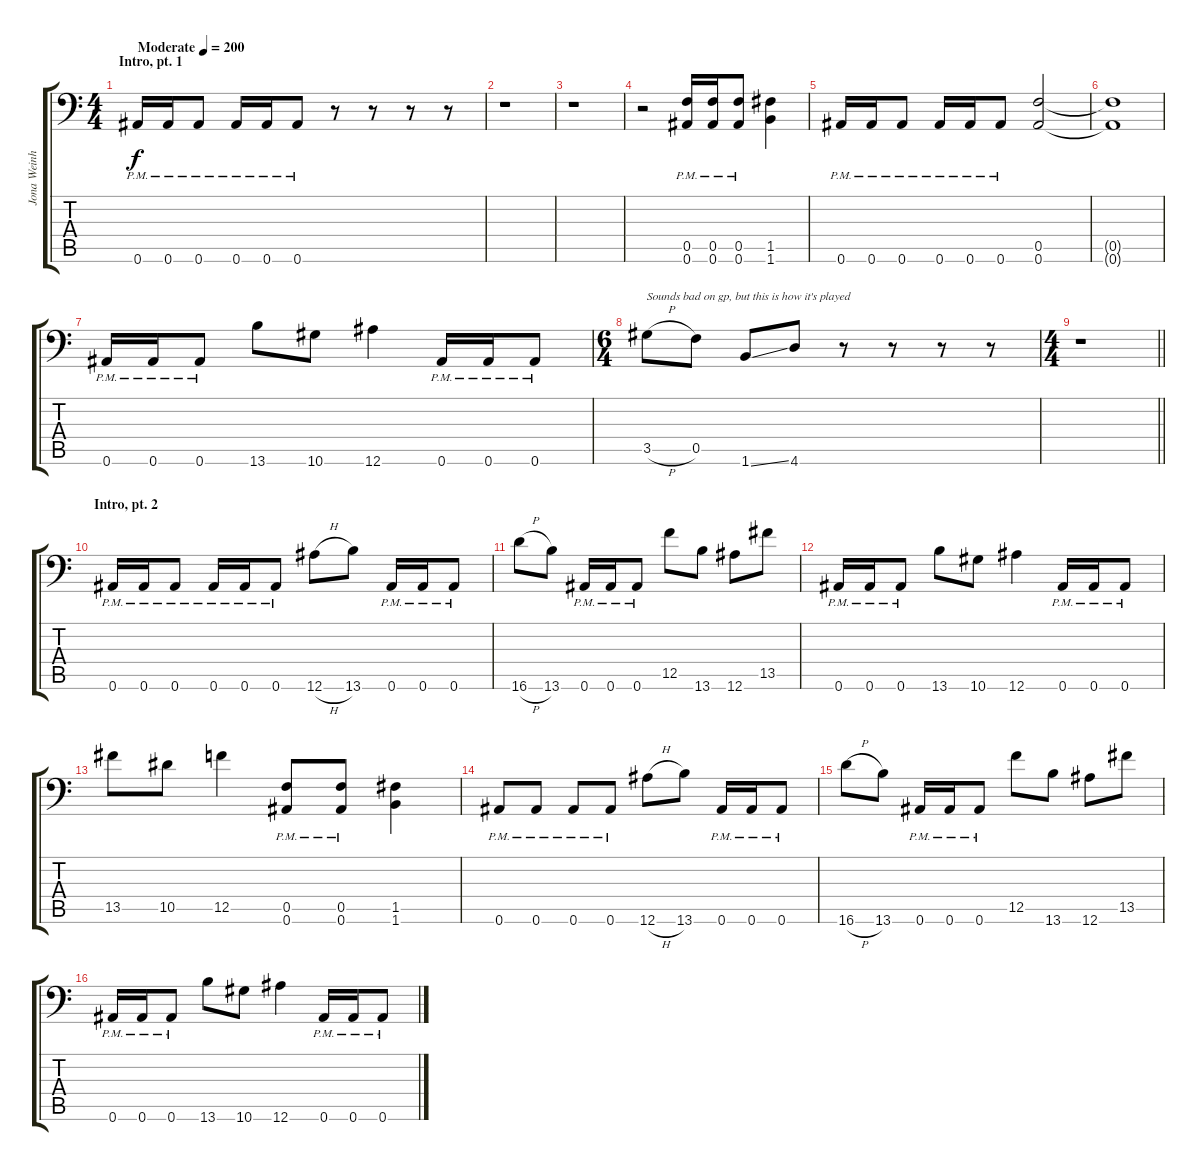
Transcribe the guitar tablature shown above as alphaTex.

\track ("Jona Weinhofen" "Jona Weinh") {instrument distortionguitar}
\staff {score tabs}
\tuning (C4 G3 Eb3 Bb2 F2 Bb1) {hide}
\ts (4 4)
\section ("" "Intro, pt. 1")
\tempo (200 "Moderate")
\clef f4
\ks c
0.6{pm}.16{dy f instrument distortionguitar} 0.6{pm}.16 0.6{pm}.8 0.6{pm}.16 0.6{pm}.16 0.6{pm}.8 r.8 r.8 r.8 r.8 |
r.1 |
r.1 |
r.2 (0.5{pm} 0.6{pm}).16 (0.5{pm} 0.6{pm}).16 (0.5{pm} 0.6{pm}).8 (1.5 1.6).4 |
0.6{pm}.16 0.6{pm}.16 0.6{pm}.8 0.6{pm}.16 0.6{pm}.16 0.6{pm}.8 (0.5 0.6).2 |
(0.5{t} 0.6{t}).1 |
0.6{pm}.16 0.6{pm}.16 0.6{pm}.8 13.6.8 10.6.8 12.6.4 0.6{pm}.16 0.6{pm}.16 0.6{pm}.8 |
\ts (6 4)
3.5{h}.8{txt "Sounds bad on gp, but this is how it's played"} 0.5.8 1.6{ss}.8 4.6.8 r.8 r.8 r.8 r.8 |
\ts (4 4)
\barLineRight lightlight
r.1 |
\section ("" "Intro, pt. 2")
0.6{pm}.16 0.6{pm}.16 0.6{pm}.8 0.6{pm}.16 0.6{pm}.16 0.6{pm}.8 12.6{h}.8 13.6.8 0.6{pm}.16 0.6{pm}.16 0.6{pm}.8 |
16.6{h}.8 13.6.8 0.6{pm}.16 0.6{pm}.16 0.6{pm}.8 12.5.8 13.6.8 12.6.8 13.5.8 |
0.6{pm}.16 0.6{pm}.16 0.6{pm}.8 13.6.8 10.6.8 12.6.4 0.6{pm}.16 0.6{pm}.16 0.6{pm}.8 |
13.5.8 10.5.8 12.5.4 (0.5{pm} 0.6{pm}).8 (0.5{pm} 0.6{pm}).8 (1.5 1.6).4 |
0.6{pm}.8 0.6{pm}.8 0.6{pm}.8 0.6{pm}.8 12.6{h}.8 13.6.8 0.6{pm}.16 0.6{pm}.16 0.6{pm}.8 |
16.6{h}.8 13.6.8 0.6{pm}.16 0.6{pm}.16 0.6{pm}.8 12.5.8 13.6.8 12.6.8 13.5.8 |
0.6{pm}.16 0.6{pm}.16 0.6{pm}.8 13.6.8 10.6.8 12.6.4 0.6{pm}.16 0.6{pm}.16 0.6{pm}.8
